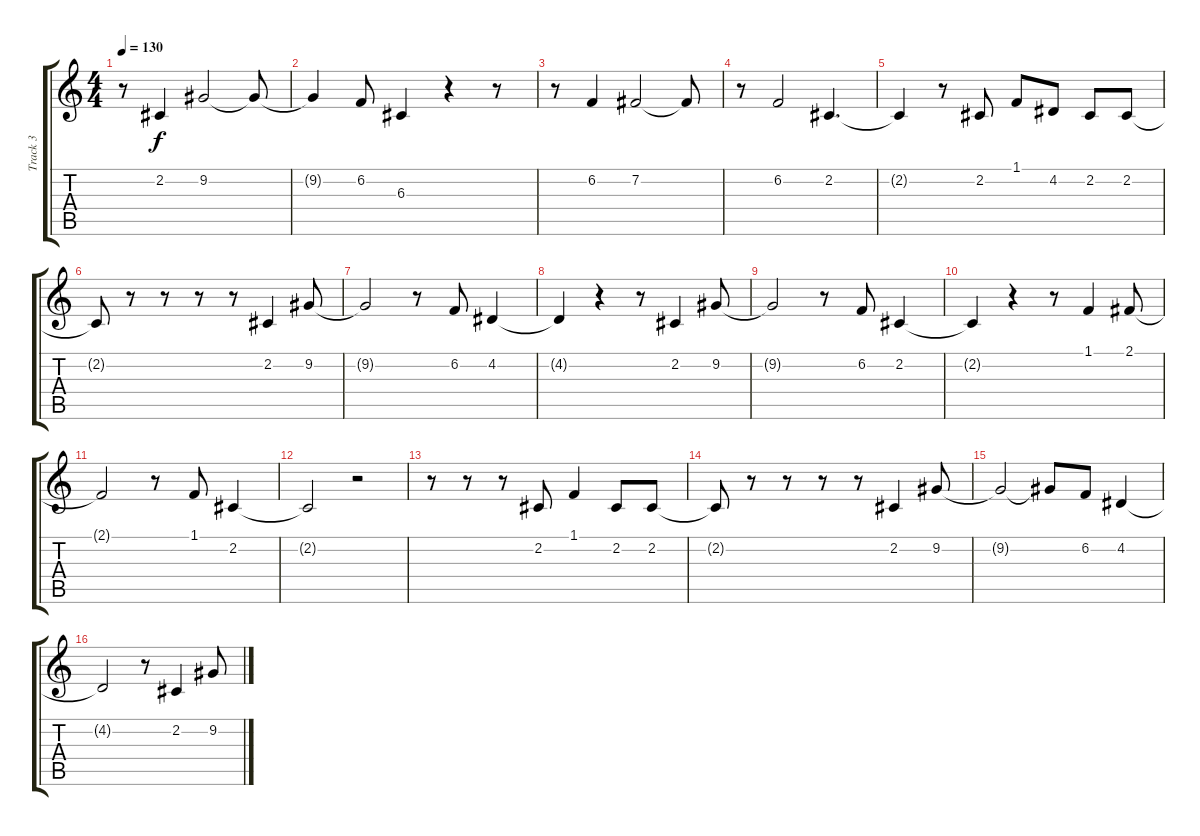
\track ("Track 3" "Track 3") {instrument accordion}
\staff {score tabs}
\tuning (E4 B3 G3 D3 A2 E2) {hide}
\ts (4 4)
\tempo 130
\clef g2
\ks c
r.8{dy f} 2.2.4 9.2.2 9.2{t}.8 |
9.2{t}.4 6.2.8 6.3.4 r.4 r.8 |
r.8 6.2.4 7.2.2 7.2{t}.8 |
r.8 6.2.2 2.2.4{d} |
2.2{t}.4 r.8 2.2.8 1.1.8 4.2.8 2.2.8 2.2.8 |
2.2{t}.8 r.8 r.8 r.8 r.8 2.2.4 9.2.8 |
9.2{t}.2 r.8 6.2.8 4.2.4 |
4.2{t}.4 r.4 r.8 2.2.4 9.2.8 |
9.2{t}.2 r.8 6.2.8 2.2.4 |
2.2{t}.4 r.4 r.8 1.1.4 2.1.8 |
2.1{t}.2 r.8 1.1.8 2.2.4 |
2.2{t}.2 r.2 |
r.8 r.8 r.8 2.2.8 1.1.4 2.2.8 2.2.8 |
2.2{t}.8 r.8 r.8 r.8 r.8 2.2.4 9.2.8 |
9.2{t}.2 9.2{t}.8 6.2.8 4.2.4 |
4.2{t}.2 r.8 2.2.4 9.2.8
